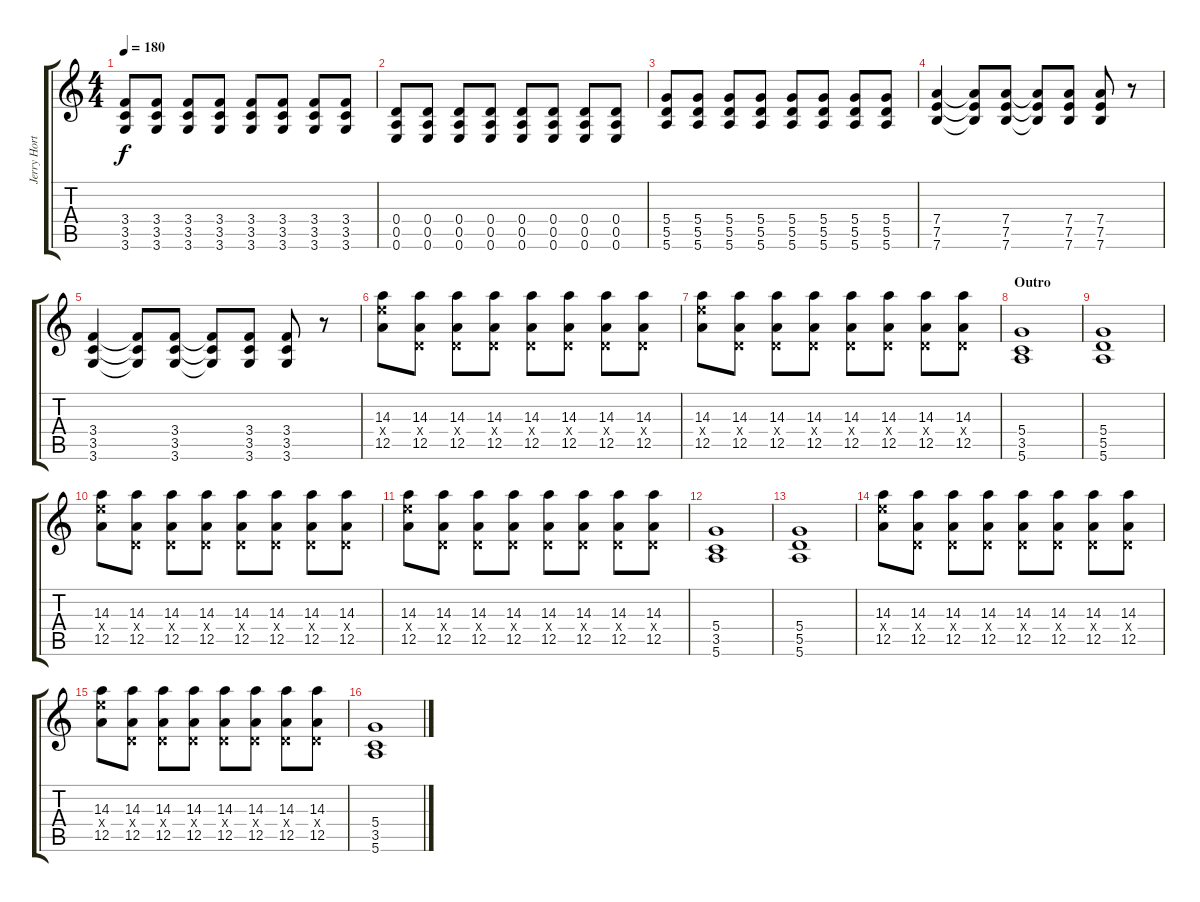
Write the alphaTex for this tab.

\track ("Jerry Horton guitar 1" "Jerry Hort") {instrument overdrivenguitar}
\staff {score tabs}
\tuning (E4 B3 G3 D3 A2 E2) {hide}
\ts (4 4)
\tempo 180
\clef g2
\ks c
(3.4 3.5 3.6).8{dy f} (3.4 3.5 3.6).8 (3.4 3.5 3.6).8 (3.4 3.5 3.6).8 (3.4 3.5 3.6).8 (3.4 3.5 3.6).8 (3.4 3.5 3.6).8 (3.4 3.5 3.6).8 |
(0.4 0.5 0.6).8 (0.4 0.5 0.6).8 (0.4 0.5 0.6).8 (0.4 0.5 0.6).8 (0.4 0.5 0.6).8 (0.4 0.5 0.6).8 (0.4 0.5 0.6).8 (0.4 0.5 0.6).8 |
(5.4 5.5 5.6).8 (5.4 5.5 5.6).8 (5.4 5.5 5.6).8 (5.4 5.5 5.6).8 (5.4 5.5 5.6).8 (5.4 5.5 5.6).8 (5.4 5.5 5.6).8 (5.4 5.5 5.6).8 |
(7.4 7.5 7.6).4 (7.4{t} 7.5{t} 7.6{t}).8 (7.4 7.5 7.6).8 (7.4{t} 7.5{t} 7.6{t}).8 (7.4 7.5 7.6).8 (7.4 7.5 7.6).8 r.8 |
(3.4 3.5 3.6).4 (3.4{t} 3.5{t} 3.6{t}).8 (3.4 3.5 3.6).8 (3.4{t} 3.5{t} 3.6{t}).8 (3.4 3.5 3.6).8 (3.4 3.5 3.6).8 r.8 |
(14.3 14.4{x} 12.5).8 (14.3 0.4{x} 12.5).8 (14.3 0.4{x} 12.5).8 (14.3 0.4{x} 12.5).8 (14.3 0.4{x} 12.5).8 (14.3 0.4{x} 12.5).8 (14.3 0.4{x} 12.5).8 (14.3 0.4{x} 12.5).8 |
(14.3 14.4{x} 12.5).8 (14.3 0.4{x} 12.5).8 (14.3 0.4{x} 12.5).8 (14.3 0.4{x} 12.5).8 (14.3 0.4{x} 12.5).8 (14.3 0.4{x} 12.5).8 (14.3 0.4{x} 12.5).8 (14.3 0.4{x} 12.5).8 |
\section ("" "Outro")
(5.4 3.5 5.6).1 |
(5.4 5.5 5.6).1 |
(14.3 14.4{x} 12.5).8 (14.3 0.4{x} 12.5).8 (14.3 0.4{x} 12.5).8 (14.3 0.4{x} 12.5).8 (14.3 0.4{x} 12.5).8 (14.3 0.4{x} 12.5).8 (14.3 0.4{x} 12.5).8 (14.3 0.4{x} 12.5).8 |
(14.3 14.4{x} 12.5).8 (14.3 0.4{x} 12.5).8 (14.3 0.4{x} 12.5).8 (14.3 0.4{x} 12.5).8 (14.3 0.4{x} 12.5).8 (14.3 0.4{x} 12.5).8 (14.3 0.4{x} 12.5).8 (14.3 0.4{x} 12.5).8 |
(5.4 3.5 5.6).1 |
(5.4 5.5 5.6).1 |
(14.3 14.4{x} 12.5).8 (14.3 0.4{x} 12.5).8 (14.3 0.4{x} 12.5).8 (14.3 0.4{x} 12.5).8 (14.3 0.4{x} 12.5).8 (14.3 0.4{x} 12.5).8 (14.3 0.4{x} 12.5).8 (14.3 0.4{x} 12.5).8 |
(14.3 14.4{x} 12.5).8 (14.3 0.4{x} 12.5).8 (14.3 0.4{x} 12.5).8 (14.3 0.4{x} 12.5).8 (14.3 0.4{x} 12.5).8 (14.3 0.4{x} 12.5).8 (14.3 0.4{x} 12.5).8 (14.3 0.4{x} 12.5).8 |
(5.4 3.5 5.6).1
